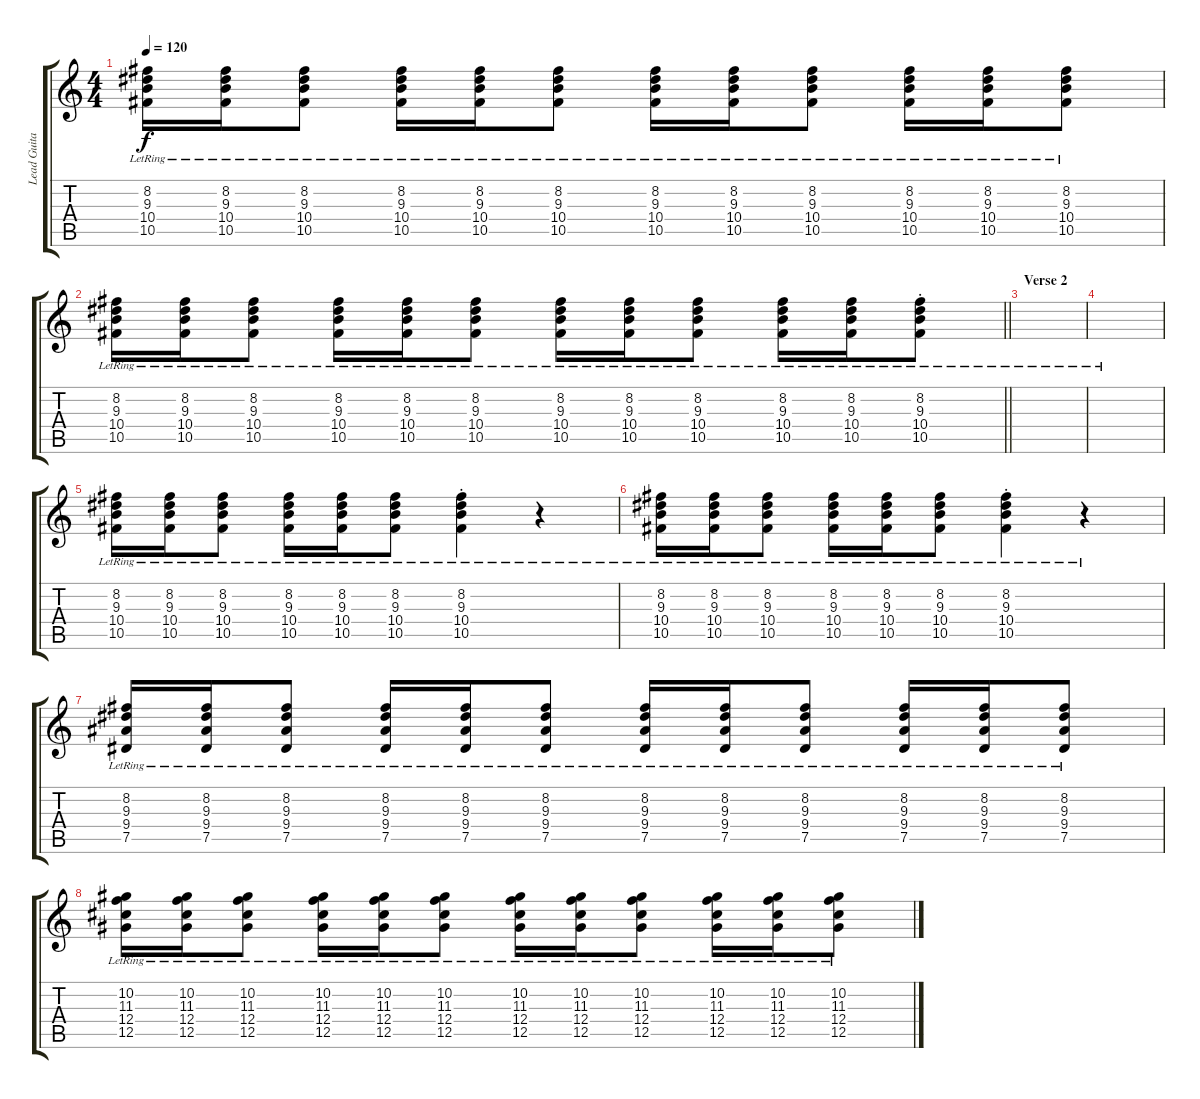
\track ("Lead Guitar" "Lead Guita") {instrument distortionguitar}
\staff {score tabs}
\tuning (Eb4 Bb3 Gb3 Db3 Ab2 Eb2) {hide}
\ts (4 4)
\tempo 120
\clef g2
\ks c
(8.2{lr} 9.3{lr} 10.4{lr} 10.5{lr}).16{dy f} (8.2{lr} 9.3{lr} 10.4{lr} 10.5{lr}).16 (8.2{lr} 9.3{lr} 10.4{lr} 10.5{lr}).8 (8.2{lr} 9.3{lr} 10.4{lr} 10.5{lr}).16 (8.2{lr} 9.3{lr} 10.4{lr} 10.5{lr}).16 (8.2{lr} 9.3{lr} 10.4{lr} 10.5{lr}).8 (8.2{lr} 9.3{lr} 10.4{lr} 10.5{lr}).16 (8.2{lr} 9.3{lr} 10.4{lr} 10.5{lr}).16 (8.2{lr} 9.3{lr} 10.4{lr} 10.5{lr}).8 (8.2{lr} 9.3{lr} 10.4{lr} 10.5{lr}).16 (8.2{lr} 9.3{lr} 10.4{lr} 10.5{lr}).16 (8.2{lr} 9.3{lr} 10.4{lr} 10.5{lr}).8 |
\barLineRight lightlight
(8.2{lr} 9.3{lr} 10.4{lr} 10.5{lr}).16 (8.2{lr} 9.3{lr} 10.4{lr} 10.5{lr}).16 (8.2{lr} 9.3{lr} 10.4{lr} 10.5{lr}).8 (8.2{lr} 9.3{lr} 10.4{lr} 10.5{lr}).16 (8.2{lr} 9.3{lr} 10.4{lr} 10.5{lr}).16 (8.2{lr} 9.3{lr} 10.4{lr} 10.5{lr}).8 (8.2{lr} 9.3{lr} 10.4{lr} 10.5{lr}).16 (8.2{lr} 9.3{lr} 10.4{lr} 10.5{lr}).16 (8.2{lr} 9.3{lr} 10.4{lr} 10.5{lr}).8 (8.2{lr} 9.3{lr} 10.4{lr} 10.5{lr}).16 (8.2{lr} 9.3{lr} 10.4{lr} 10.5{lr}).16 (8.2{st lr} 9.3{st lr} 10.4{st lr} 10.5{st lr}).8 |
\section ("" "Verse 2")
|
|
(8.2{lr} 9.3{lr} 10.4{lr} 10.5{lr}).16 (8.2{lr} 9.3{lr} 10.4{lr} 10.5{lr}).16 (8.2{lr} 9.3{lr} 10.4{lr} 10.5{lr}).8 (8.2{lr} 9.3{lr} 10.4{lr} 10.5{lr}).16 (8.2{lr} 9.3{lr} 10.4{lr} 10.5{lr}).16 (8.2{lr} 9.3{lr} 10.4{lr} 10.5{lr}).8 (8.2{st lr} 9.3{st lr} 10.4{st lr} 10.5{st lr}).4 r.4 |
(8.2{lr} 9.3{lr} 10.4{lr} 10.5{lr}).16 (8.2{lr} 9.3{lr} 10.4{lr} 10.5{lr}).16 (8.2{lr} 9.3{lr} 10.4{lr} 10.5{lr}).8 (8.2{lr} 9.3{lr} 10.4{lr} 10.5{lr}).16 (8.2{lr} 9.3{lr} 10.4{lr} 10.5{lr}).16 (8.2{lr} 9.3{lr} 10.4{lr} 10.5{lr}).8 (8.2{st lr} 9.3{st lr} 10.4{st lr} 10.5{st lr}).4 r.4 |
(8.2{lr} 9.3{lr} 9.4{lr} 7.5{lr}).16 (8.2{lr} 9.3{lr} 9.4{lr} 7.5{lr}).16 (8.2{lr} 9.3{lr} 9.4{lr} 7.5{lr}).8 (8.2{lr} 9.3{lr} 9.4{lr} 7.5{lr}).16 (8.2{lr} 9.3{lr} 9.4{lr} 7.5{lr}).16 (8.2{lr} 9.3{lr} 9.4{lr} 7.5{lr}).8 (8.2{lr} 9.3{lr} 9.4{lr} 7.5{lr}).16 (8.2{lr} 9.3{lr} 9.4{lr} 7.5{lr}).16 (8.2{lr} 9.3{lr} 9.4{lr} 7.5{lr}).8 (8.2{lr} 9.3{lr} 9.4{lr} 7.5{lr}).16 (8.2{lr} 9.3{lr} 9.4{lr} 7.5{lr}).16 (8.2{lr} 9.3{lr} 9.4{lr} 7.5{lr}).8 |
(10.2{lr} 11.3{lr} 12.4{lr} 12.5{lr}).16 (10.2{lr} 11.3{lr} 12.4{lr} 12.5{lr}).16 (10.2{lr} 11.3{lr} 12.4{lr} 12.5{lr}).8 (10.2{lr} 11.3{lr} 12.4{lr} 12.5{lr}).16 (10.2{lr} 11.3{lr} 12.4{lr} 12.5{lr}).16 (10.2{lr} 11.3{lr} 12.4{lr} 12.5{lr}).8 (10.2{lr} 11.3{lr} 12.4{lr} 12.5{lr}).16 (10.2{lr} 11.3{lr} 12.4{lr} 12.5{lr}).16 (10.2{lr} 11.3{lr} 12.4{lr} 12.5{lr}).8 (10.2{lr} 11.3{lr} 12.4{lr} 12.5{lr}).16 (10.2{lr} 11.3{lr} 12.4{lr} 12.5{lr}).16 (10.2{lr} 11.3{lr} 12.4{lr} 12.5{lr}).8
